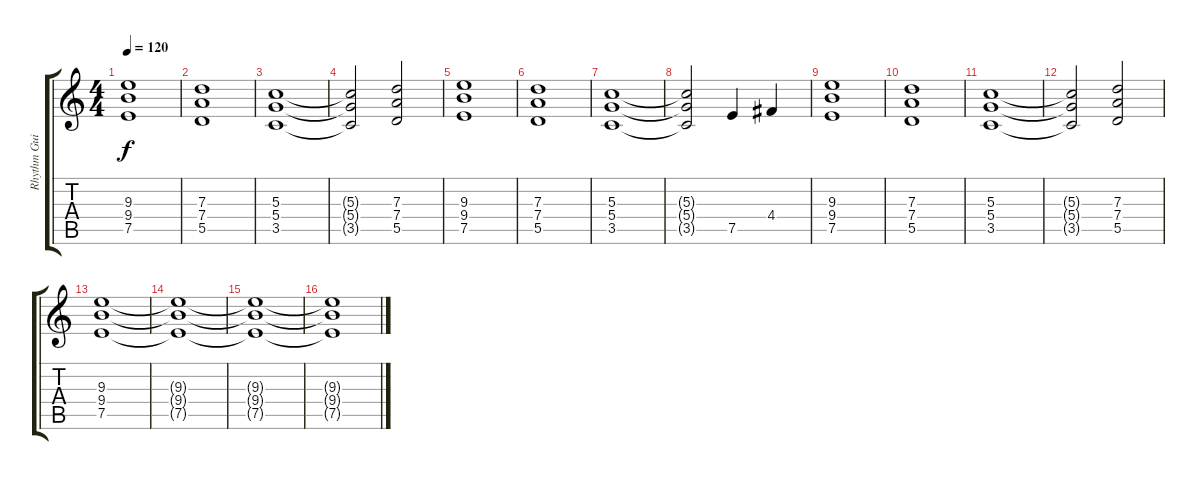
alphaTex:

\track ("Rhythm Guitar 2" "Rhythm Gui") {instrument distortionguitar}
\staff {score tabs}
\tuning (E4 B3 G3 D3 A2 E2) {hide}
\ts (4 4)
\tempo 120
\clef g2
\ks c
(9.3 9.4 7.5).1{dy f} |
(7.3 7.4 5.5).1 |
(5.3 5.4 3.5).1 |
(5.3{t} 5.4{t} 3.5{t}).2 (7.3 7.4 5.5).2 |
(9.3 9.4 7.5).1 |
(7.3 7.4 5.5).1 |
(5.3 5.4 3.5).1 |
(5.3{t} 5.4{t} 3.5{t}).2 7.5.4 4.4.4 |
(9.3 9.4 7.5).1 |
(7.3 7.4 5.5).1 |
(5.3 5.4 3.5).1 |
(5.3{t} 5.4{t} 3.5{t}).2 (7.3 7.4 5.5).2 |
(9.3 9.4 7.5).1 |
(9.3{t} 9.4{t} 7.5{t}).1{volume 4} |
(9.3{t} 9.4{t} 7.5{t}).1 |
(9.3{t} 9.4{t} 7.5{t}).1
